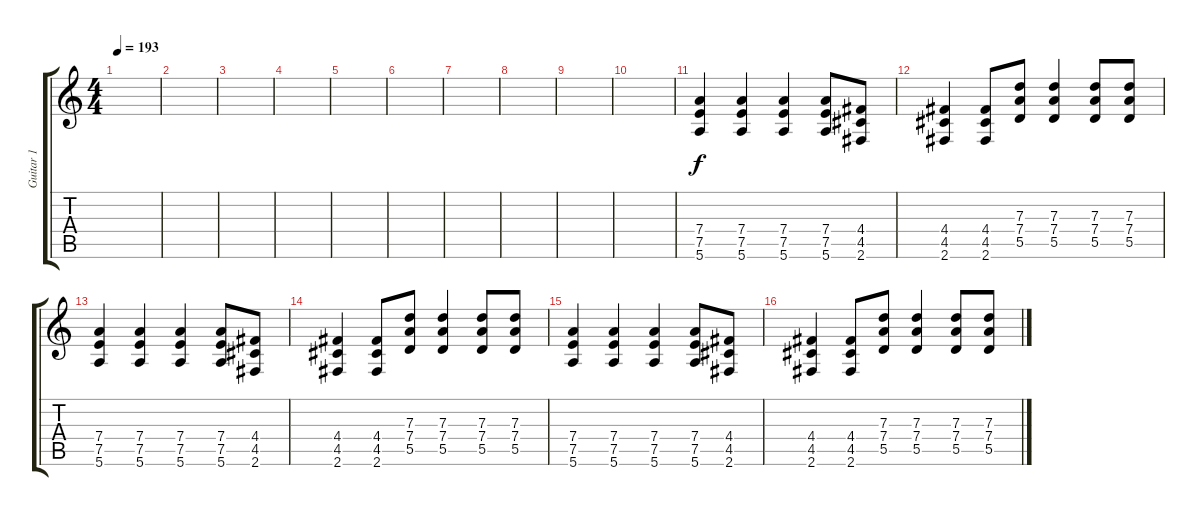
\track ("Guitar 1" "Guitar 1") {instrument distortionguitar}
\staff {score tabs}
\tuning (E4 B3 G3 D3 A2 E2) {hide}
\ts (4 4)
\tempo 193
\clef g2
\ks c
|
|
|
|
|
|
|
|
|
|
(7.4 7.5 5.6).4{volume 16} (7.4 7.5 5.6).4 (7.4 7.5 5.6).4 (7.4 7.5 5.6).8 (4.4 4.5 2.6).8 |
(4.4 4.5 2.6).4 (4.4 4.5 2.6).8 (7.3 7.4 5.5).8 (7.3 7.4 5.5).4 (7.3 7.4 5.5).8 (7.3 7.4 5.5).8 |
(7.4 7.5 5.6).4 (7.4 7.5 5.6).4 (7.4 7.5 5.6).4 (7.4 7.5 5.6).8 (4.4 4.5 2.6).8 |
(4.4 4.5 2.6).4 (4.4 4.5 2.6).8 (7.3 7.4 5.5).8 (7.3 7.4 5.5).4 (7.3 7.4 5.5).8 (7.3 7.4 5.5).8 |
(7.4 7.5 5.6).4 (7.4 7.5 5.6).4 (7.4 7.5 5.6).4 (7.4 7.5 5.6).8 (4.4 4.5 2.6).8 |
(4.4 4.5 2.6).4 (4.4 4.5 2.6).8 (7.3 7.4 5.5).8 (7.3 7.4 5.5).4 (7.3 7.4 5.5).8 (7.3 7.4 5.5).8
